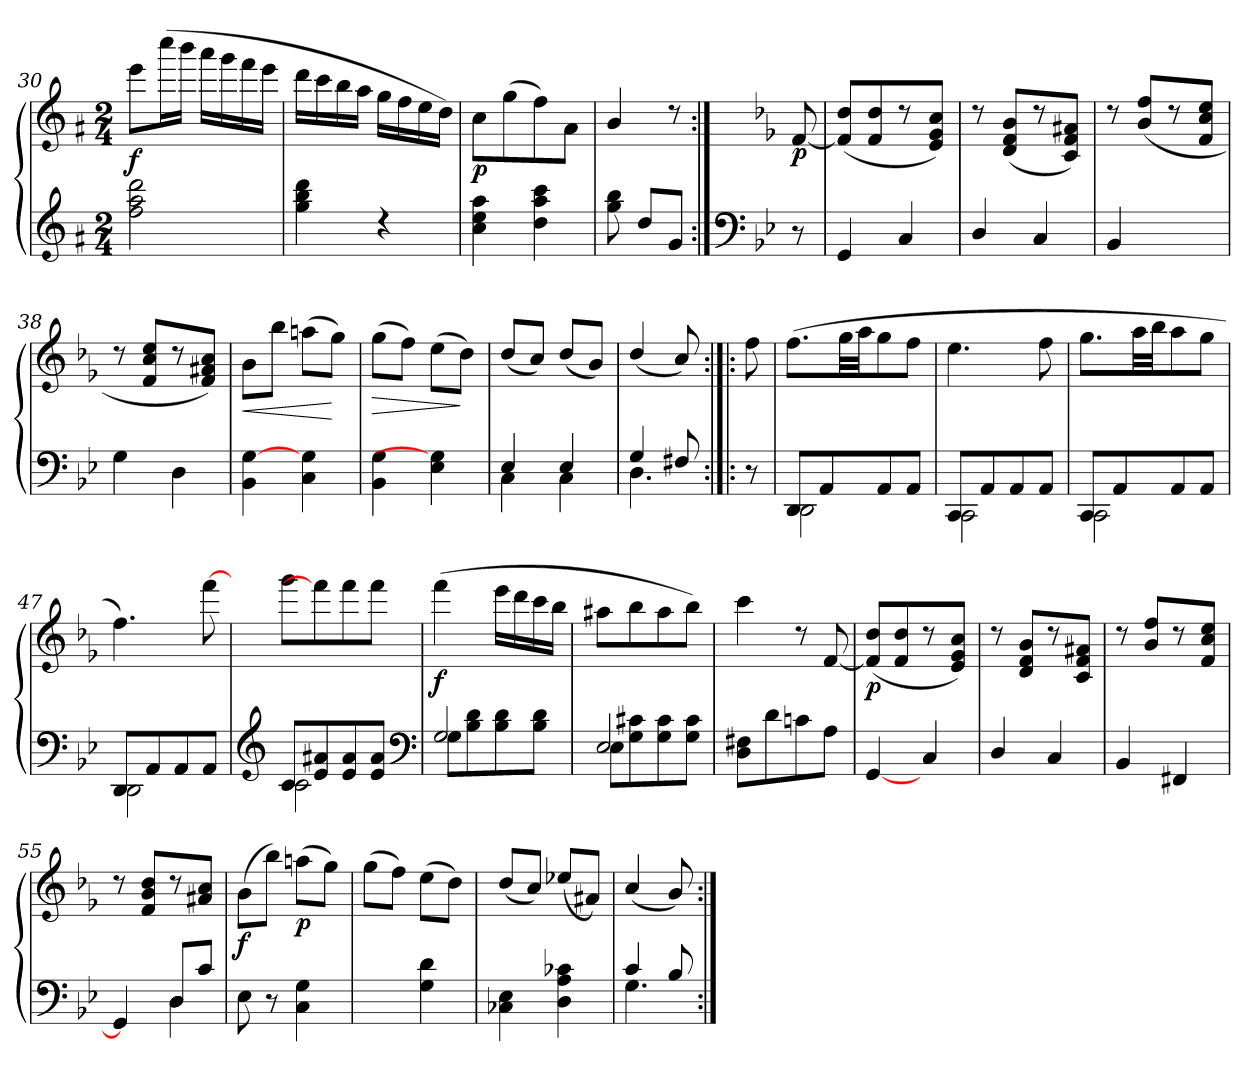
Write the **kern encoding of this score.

**kern	**kern	**dynam
*part1	*part1	*part1
*staff2	*staff1	*staff1/2
*clefG3	*clefG3	*
*k[f#]	*k[f#]	*
*M2/4	*M2/4	*
=30	=30	=30
!	!	!LO:DY:b
2dd\ 2ff#\ 2bb\	8ccc\L	f
.	(>16aaa\L	.
.	16ggg\JJ	.
.	16fff#\LL	.
.	16eee\	.
.	16ddd\	.
.	16ccc\JJ	.
=31	=31	=31
4ee\ 4gg\ 4bb\	16bb\LL	.
.	16aa\	.
.	16gg\	.
.	16ff#\JJ	.
4rb	16ee\LL	.
.	16dd\	.
.	16cc\	.
.	16b\JJ)	.
=32	=32	=32
!	!	!LO:DY:b
4a\ 4cc\ 4ff#\	8a\L	p
.	(>8ee\	.
4b\ 4ff#\ 4aa\	8dd\)	.
.	8f#\J	.
=33	=33	=33
8ee\ 8gg\	4g/	.
8b/L	.	.
8e/J	8rb	.
!!LO:LB:g=z
=34:|!	=34:|!	=34:|!
*clefF4	*	*
*k[b-e-]	*k[b-e-]	*
!	!	!LO:DY:b
8r	[<8d/	p
=35	=35	=35
4GG/	(<8d/] 8b-/L	.
.	8d/ 8b-/	.
4C/	8rb	.
.	8c/ 8e-/ 8a/J)	.
=36	=36	=36
4D/	8rb	.
.	(<8B-/ 8d/ 8g/L	.
4C/	8rb	.
.	8A/ 8d/ 8f#X/J)	.
=37	=37	=37
4BB-/	8rb	.
.	(<8g/ 8dd/L	.
4ryy	8rb	.
.	8d/ 8a/ 8cc/J	.
=38	=38	=38
4G\	8rb	.
.	8d/ 8a/ 8cc/L	.
4D\	8rb	.
.	8d/ 8f#X/ 8a/J)	.
=39	=39	=39
!	!	!LO:HP:b
4BB-\ [>4G\	8g\L	<
.	8gg\J	.
4C\ 4G\	(>8ffn\L	.
.	8ee-\J)	[
=40	=40	=40
!	!	!LO:HP:b
4BB-\ 4G\	(>8ee-\L	>
.	8dd\J)	.
4E-\ 4G\]	(>8cc\L	.
.	8b-\J)	]
!!LO:LB:g=z
=41	=41	=41
*^	*	*
4E-/	4C\	(<8b-/L	.
.	.	8a/J)	.
4E-/	4C\	(<8b-/L	.
.	.	8g/J)	.
=42	=42	=42	=42
4G/	4.D\	(<4b-/	.
8F#X/	.	8a/)	.
*v	*v	*	*
=43:|!|:	=43:|!|:	=43:|!|:
8r	8dd\	.
=44	=44	=44
*^	*	*
8DD/L	2DD\	(>8.dd\L	.
8AA/	.	.	.
.	.	32ee-\KK	.
.	.	32ff\kk	.
8AA/	.	8ee-\	.
8AA/J	.	8dd\J	.
=45	=45	=45	=45
8CC/L	2CC\	4.cc\	.
8AA/	.	.	.
8AA/	.	.	.
8AA/J	.	8dd\	.
=46	=46	=46	=46
8CC/L	2CC\	8.ee-\L	.
8AA/	.	.	.
.	.	32ff\KK	.
.	.	32gg\kk	.
8AA/	.	8ff\	.
8AA/J	.	8ee-\J	.
=47	=47	=47	=47
8DD/L	2DD\	4.dd\)	.
8AA/	.	.	.
8AA/	.	.	.
8AA/J	.	[>8ddd\	.
!!LO:LB:g=z
=48	=48	=48	=48
*clefG3	*	*	*
8A/L	2A\	8eee-\L	.
8c/ 8f#X/	.	8ddd\]	.
8c/ 8f#/	.	8ddd\	.
8c/ 8f#/J	.	8ddd\J	.
*clefF4	*	*	*
=49	=49	=49	=49
!	!	!	!LO:DY:b
2G/	8G\L	(>4ddd\	f
.	8B-\ 8d\	.	.
.	8B-\ 8d\	16ccc\LL	.
.	.	16bb-\	.
.	8B-\ 8d\J	16aa\	.
.	.	16gg\JJ	.
=50	=50	=50	=50
2E-/	8E-\L	8ff#X\L	.
.	8G\ 8c#X\	8gg\	.
.	8G\ 8c#\	8ff#\	.
.	8G\ 8c#\J	8gg\J)	.
*v	*v	*	*
=51	=51	=51
8D\ 8F#X\L	4aa\	.
8d\	.	.
8cn\	8rb	.
8A\J	[<8d/	.
=52	=52	=52
!	!	!LO:DY:b
[<4GG/	(<8d/] 8b-/L	p
.	8d/ 8b-/	.
4C/	8rb	.
.	8c/ 8e-/ 8a/J)	.
=53	=53	=53
4D/	8rb	.
.	8B-/ 8d/ 8g/L	.
4C/	8rb	.
.	8A/ 8d/ 8f#X/J	.
!!LO:LB:g=z
=54	=54	=54
4BB-/	8rb	.
.	8g/ 8dd/L	.
4FF#X/	8rb	.
.	8d/ 8a/ 8cc/J	.
=55	=55	=55
*^	*	*
4GG/]	4ryy	8rb	.
.	.	8d/ 8g/ 8b-/L	.
8D/L	4D\	8rb	.
8c/J	.	8f#X/ 8a/J	.
*v	*v	*	*
=56	=56	=56
!	!	!LO:DY:b
8E-\	(>8g\L	f
8r	8gg\J)	.
!	!	!LO:DY:b
4C\ 4G\	(>8ffn\L	p
.	8ee-\J)	.
=57	=57	=57
4ryy	(>8ee-\L	.
.	8dd\J)	.
4G\ 4d\	(>8cc\L	.
.	8b-\J)	.
=58	=58	=58
4C-X\ 4E-\	(<8b-/L	.
.	8a/J)	.
4D\ 4A\ 4c-\	(<8cc-/L	.
.	8f#X/J)	.
=59	=59	=59
*^	*	*
4c/	4.G\	(<4a/	.
8B-/	.	8g/)	.
*v	*v	*	*
=:|!	=:|!	=:|!
*-	*-	*-
